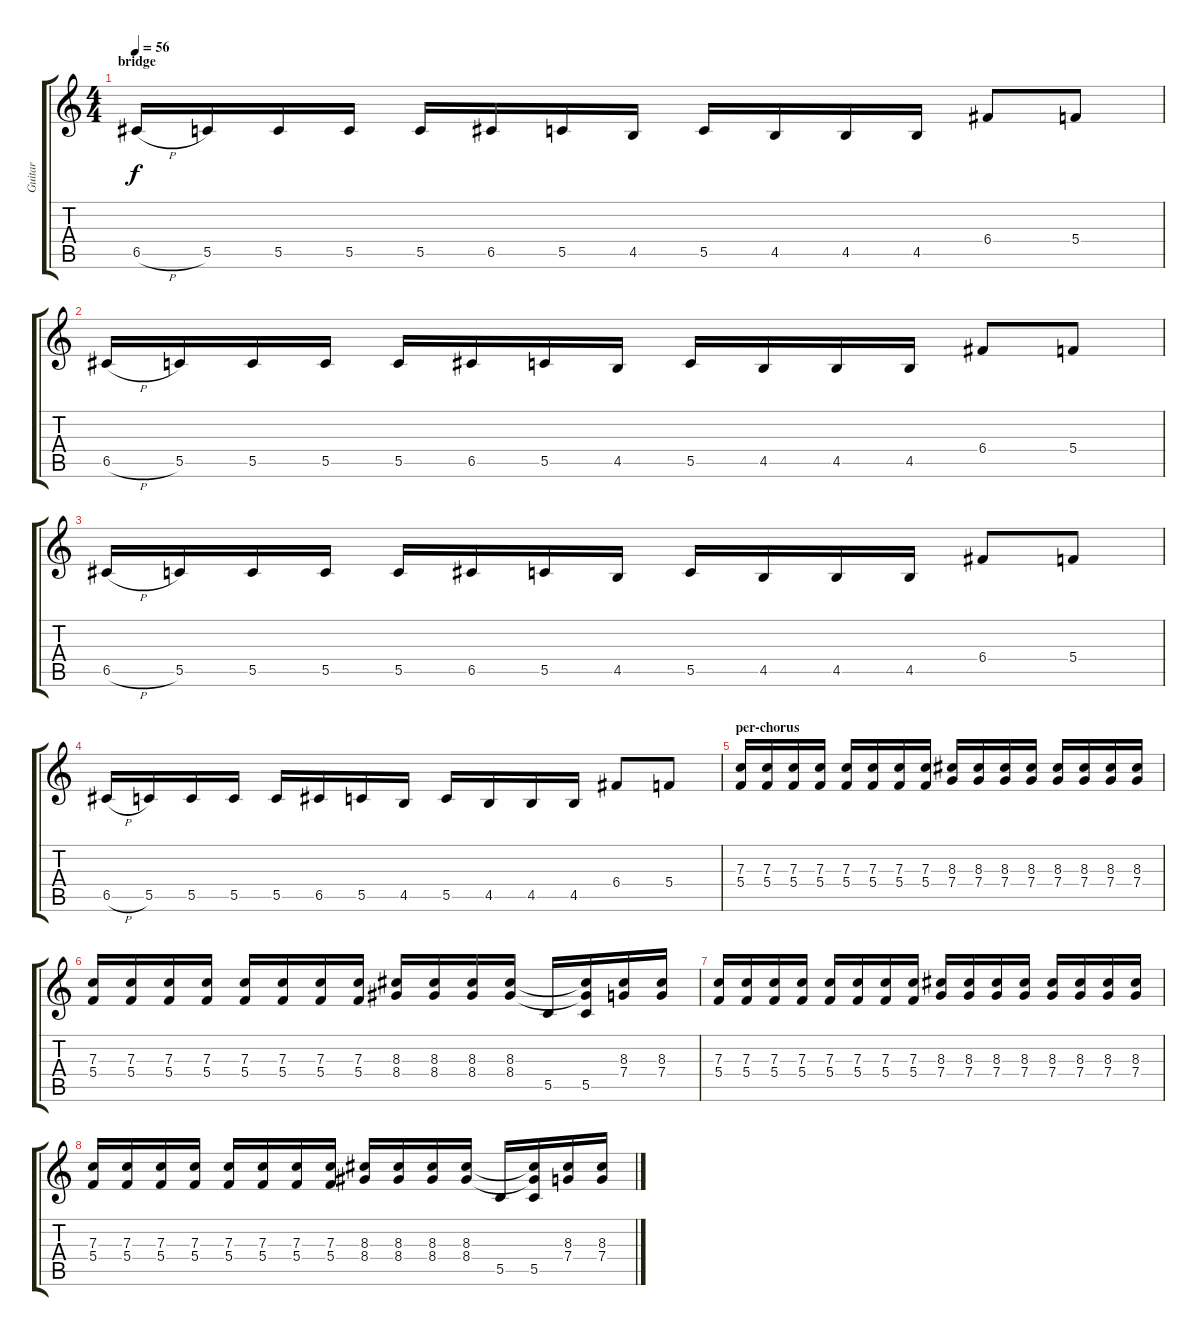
\track ("Guitar" "Guitar") {instrument distortionguitar}
\staff {score tabs}
\tuning (D4 A3 F3 C3 G2 C2) {hide}
\ts (4 4)
\section ("" "bridge")
\tempo 56
\clef g2
\ks c
6.5{h}.16{dy f} 5.5.16 5.5.16 5.5.16 5.5.16 6.5.16 5.5.16 4.5.16 5.5.16 4.5.16 4.5.16 4.5.16 6.4.8 5.4.8 |
6.5{h}.16 5.5.16 5.5.16 5.5.16 5.5.16 6.5.16 5.5.16 4.5.16 5.5.16 4.5.16 4.5.16 4.5.16 6.4.8 5.4.8 |
6.5{h}.16 5.5.16 5.5.16 5.5.16 5.5.16 6.5.16 5.5.16 4.5.16 5.5.16 4.5.16 4.5.16 4.5.16 6.4.8 5.4.8 |
6.5{h}.16 5.5.16 5.5.16 5.5.16 5.5.16 6.5.16 5.5.16 4.5.16 5.5.16 4.5.16 4.5.16 4.5.16 6.4.8 5.4.8 |
\section ("" "per-chorus")
(7.3 5.4).16 (7.3 5.4).16 (7.3 5.4).16 (7.3 5.4).16 (7.3 5.4).16 (7.3 5.4).16 (7.3 5.4).16 (7.3 5.4).16 (8.3 7.4).16 (8.3 7.4).16 (8.3 7.4).16 (8.3 7.4).16 (8.3 7.4).16 (8.3 7.4).16 (8.3 7.4).16 (8.3 7.4).16 |
(7.3 5.4).16 (7.3 5.4).16 (7.3 5.4).16 (7.3 5.4).16 (7.3 5.4).16 (7.3 5.4).16 (7.3 5.4).16 (7.3 5.4).16 (8.3 8.4).16 (8.3 8.4).16 (8.3 8.4).16 (8.3 8.4).16 5.5.16 (8.3{t} 8.4{t} 5.5).16 (8.3 7.4).16 (8.3 7.4).16 |
(7.3 5.4).16 (7.3 5.4).16 (7.3 5.4).16 (7.3 5.4).16 (7.3 5.4).16 (7.3 5.4).16 (7.3 5.4).16 (7.3 5.4).16 (8.3 7.4).16 (8.3 7.4).16 (8.3 7.4).16 (8.3 7.4).16 (8.3 7.4).16 (8.3 7.4).16 (8.3 7.4).16 (8.3 7.4).16 |
(7.3 5.4).16 (7.3 5.4).16 (7.3 5.4).16 (7.3 5.4).16 (7.3 5.4).16 (7.3 5.4).16 (7.3 5.4).16 (7.3 5.4).16 (8.3 8.4).16 (8.3 8.4).16 (8.3 8.4).16 (8.3 8.4).16 5.5.16 (8.3{t} 8.4{t} 5.5).16 (8.3 7.4).16 (8.3 7.4).16
